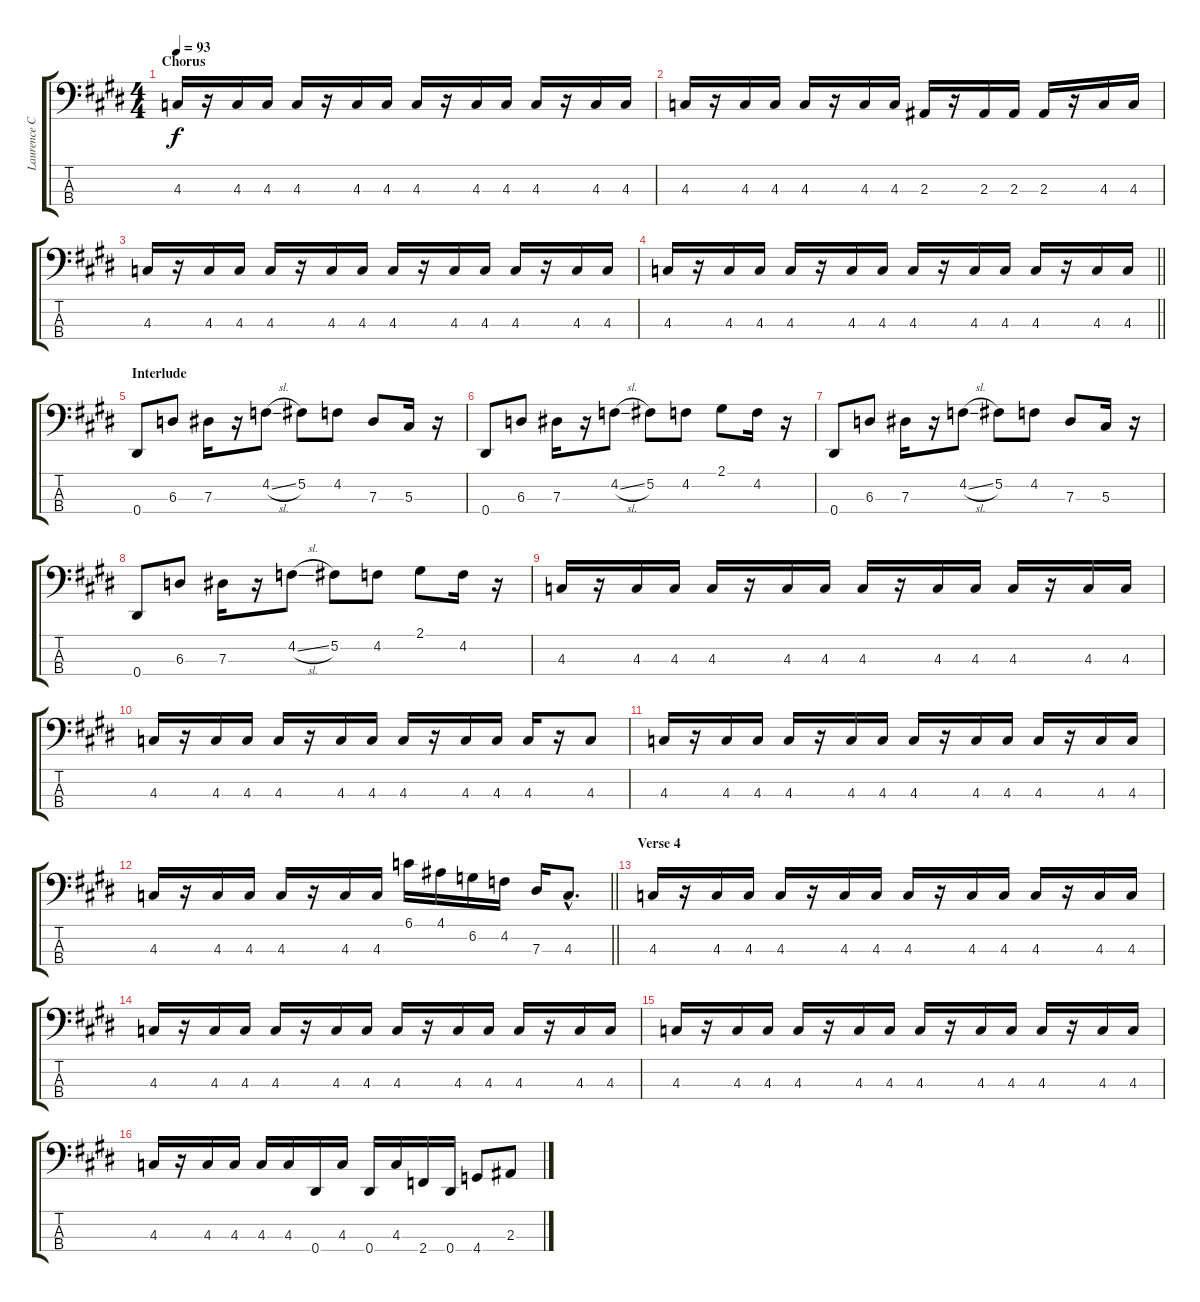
\track ("Laurence Cottle" "Laurence C") {instrument electricbassfinger}
\staff {score tabs}
\tuning (Gb2 Db2 Ab1 Eb1) {hide}
\ts (4 4)
\section ("" "Chorus")
\tempo 93
\clef f4
\ks c#minor
4.3.16{dy f} r.16 4.3.16 4.3.16 4.3.16 r.16 4.3.16 4.3.16 4.3.16 r.16 4.3.16 4.3.16 4.3.16 r.16 4.3.16 4.3.16 |
4.3.16 r.16 4.3.16 4.3.16 4.3.16 r.16 4.3.16 4.3.16 2.3.16 r.16 2.3.16 2.3.16 2.3.16 r.16 4.3.16 4.3.16 |
4.3.16 r.16 4.3.16 4.3.16 4.3.16 r.16 4.3.16 4.3.16 4.3.16 r.16 4.3.16 4.3.16 4.3.16 r.16 4.3.16 4.3.16 |
\barLineRight lightlight
4.3.16 r.16 4.3.16 4.3.16 4.3.16 r.16 4.3.16 4.3.16 4.3.16 r.16 4.3.16 4.3.16 4.3.16 r.16 4.3.16 4.3.16 |
\section ("" "Interlude")
0.4.8 6.3.8 7.3.16 r.16 4.2{sl}.8 5.2.8 4.2.8 7.3.8 5.3.16 r.16 |
0.4.8 6.3.8 7.3.16 r.16 4.2{sl}.8 5.2.8 4.2.8 2.1.8 4.2.16 r.16 |
0.4.8 6.3.8 7.3.16 r.16 4.2{sl}.8 5.2.8 4.2.8 7.3.8 5.3.16 r.16 |
0.4.8 6.3.8 7.3.16 r.16 4.2{sl}.8 5.2.8 4.2.8 2.1.8 4.2.16 r.16 |
4.3.16 r.16 4.3.16 4.3.16 4.3.16 r.16 4.3.16 4.3.16 4.3.16 r.16 4.3.16 4.3.16 4.3.16 r.16 4.3.16 4.3.16 |
4.3.16 r.16 4.3.16 4.3.16 4.3.16 r.16 4.3.16 4.3.16 4.3.16 r.16 4.3.16 4.3.16 4.3.16 r.16 4.3.8 |
4.3.16 r.16 4.3.16 4.3.16 4.3.16 r.16 4.3.16 4.3.16 4.3.16 r.16 4.3.16 4.3.16 4.3.16 r.16 4.3.16 4.3.16 |
\barLineRight lightlight
4.3.16 r.16 4.3.16 4.3.16 4.3.16 r.16 4.3.16 4.3.16 6.1.16 4.1.16 6.2.16 4.2.16 7.3.16 4.3{hac}.8{d} |
\section ("" "Verse 4")
4.3.16 r.16 4.3.16 4.3.16 4.3.16 r.16 4.3.16 4.3.16 4.3.16 r.16 4.3.16 4.3.16 4.3.16 r.16 4.3.16 4.3.16 |
4.3.16 r.16 4.3.16 4.3.16 4.3.16 r.16 4.3.16 4.3.16 4.3.16 r.16 4.3.16 4.3.16 4.3.16 r.16 4.3.16 4.3.16 |
4.3.16 r.16 4.3.16 4.3.16 4.3.16 r.16 4.3.16 4.3.16 4.3.16 r.16 4.3.16 4.3.16 4.3.16 r.16 4.3.16 4.3.16 |
4.3.16 r.16 4.3.16 4.3.16 4.3.16 4.3.16 0.4.16 4.3.16 0.4.16 4.3.16 2.4.16 0.4.16 4.4.8 2.3.8
